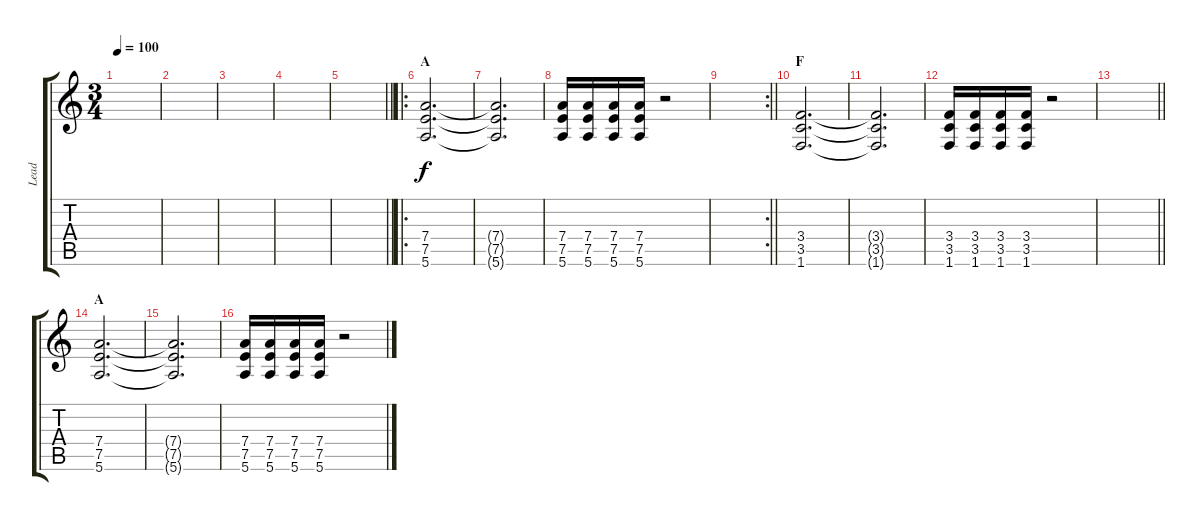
\track ("Lead" "Lead") {instrument overdrivenguitar}
\staff {score tabs}
\tuning (E4 B3 G3 D3 A2 E2) {hide}
\ts (3 4)
\tempo 100
\clef g2
\ks c
|
|
|
|
\barLineRight lightlight
|
\ro
\section ("" "A")
(7.4 7.5 5.6).2{d} |
(7.4{t} 7.5{t} 5.6{t}).2{d} |
(7.4 7.5 5.6).16 (7.4 7.5 5.6).16 (7.4 7.5 5.6).16 (7.4 7.5 5.6).16 r.2 |
\rc 2
\barLineRight lightlight
|
\section ("" "F")
(3.4 3.5 1.6).2{d} |
(3.4{t} 3.5{t} 1.6{t}).2{d} |
(3.4 3.5 1.6).16 (3.4 3.5 1.6).16 (3.4 3.5 1.6).16 (3.4 3.5 1.6).16 r.2 |
\barLineRight lightlight
|
\section ("" "A")
(7.4 7.5 5.6).2{d} |
(7.4{t} 7.5{t} 5.6{t}).2{d} |
(7.4 7.5 5.6).16 (7.4 7.5 5.6).16 (7.4 7.5 5.6).16 (7.4 7.5 5.6).16 r.2
